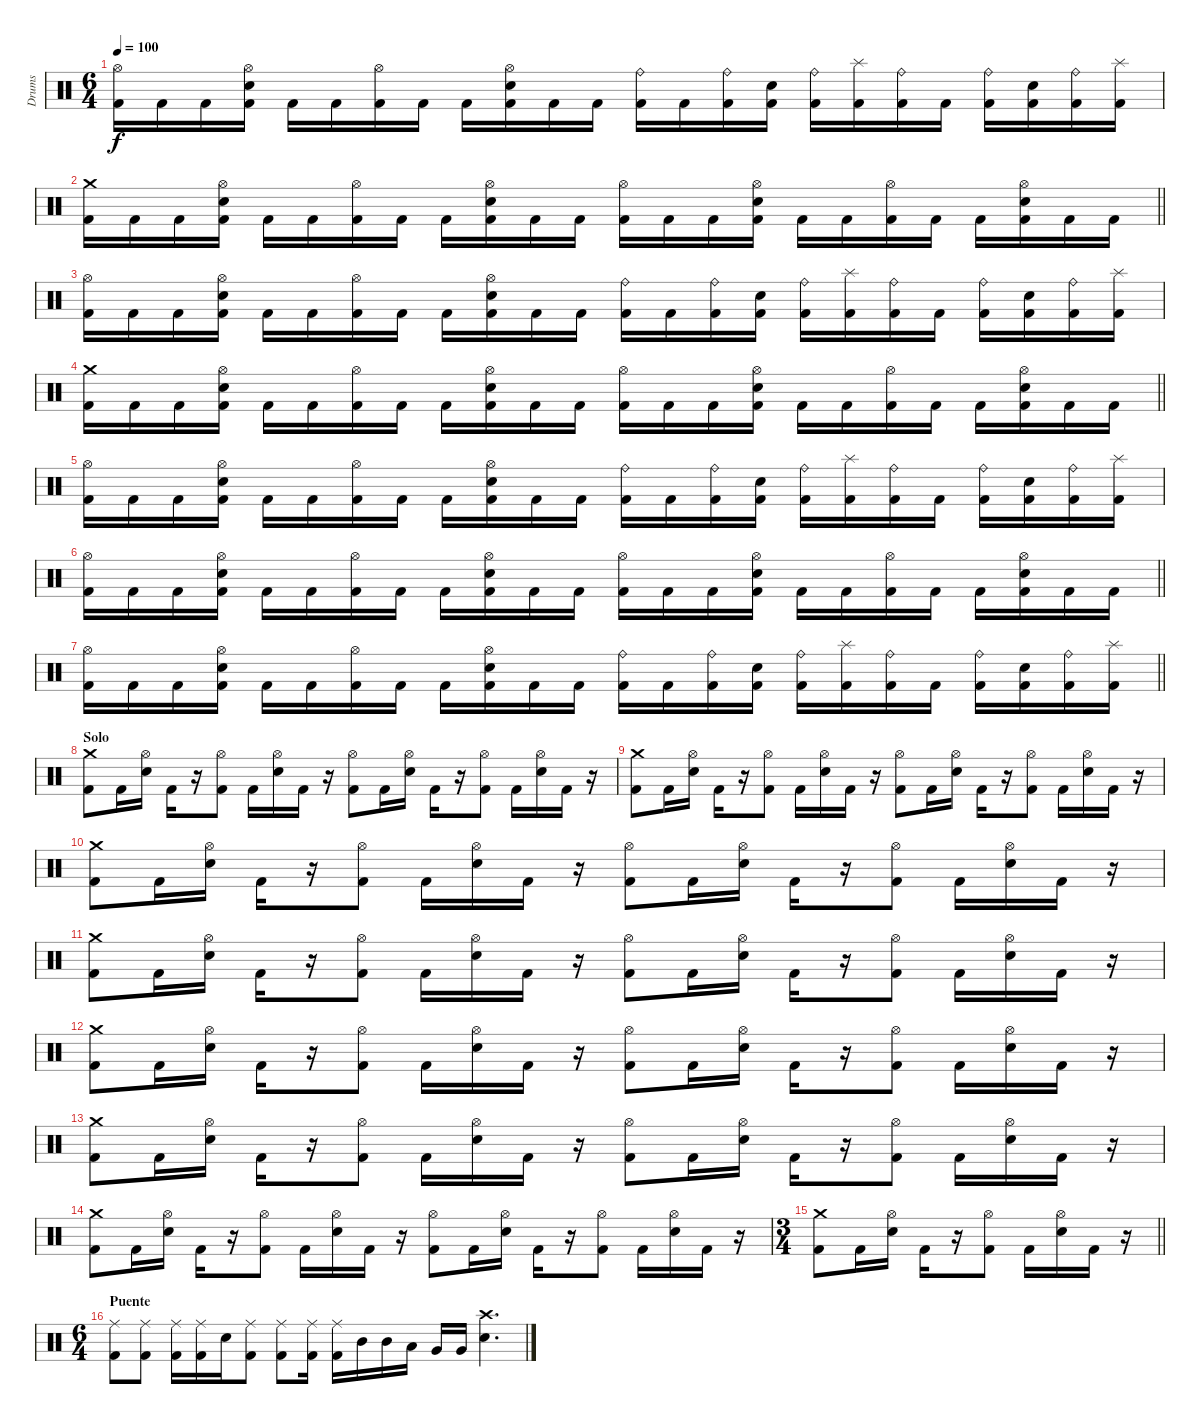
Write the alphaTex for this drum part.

\track ("Drums" "Drums") {instrument percussion}
\staff {score}
\articulation defaults
\ts (6 4)
\tempo 100
\clef neutral
\ks c
("Hi-Hat (open)" "Kick (hit) 2").16{dy f} "Kick (hit) 2".16 "Kick (hit) 2".16 ("Hi-Hat (open)" "Electric Snare (hit)" "Kick (hit) 2").16 "Kick (hit) 2".16 "Kick (hit) 2".16 ("Hi-Hat (open)" "Kick (hit) 2").16 "Kick (hit) 2".16 "Kick (hit) 2".16 ("Hi-Hat (open)" "Electric Snare (hit)" "Kick (hit) 2").16 "Kick (hit) 2".16 "Kick (hit) 2".16 ("Ride (bell)" "Kick (hit) 2").16 "Kick (hit) 2".16 ("Ride (bell)" "Kick (hit) 2").16 ("Electric Snare (hit)" "Kick (hit) 2").16 ("Ride (bell)" "Kick (hit) 2").16 ("Splash (hit)" "Kick (hit) 2").16 ("Ride (bell)" "Kick (hit) 2").16 "Kick (hit) 2".16 ("Ride (bell)" "Kick (hit) 2").16 ("Electric Snare (hit)" "Kick (hit) 2").16 ("Ride (bell)" "Kick (hit) 2").16 ("Splash (hit)" "Kick (hit) 2").16 |
\barLineRight lightlight
("Crash medium (hit)" "Kick (hit) 2").16 "Kick (hit) 2".16 "Kick (hit) 2".16 ("Hi-Hat (open)" "Electric Snare (hit)" "Kick (hit) 2").16 "Kick (hit) 2".16 "Kick (hit) 2".16 ("Hi-Hat (open)" "Kick (hit) 2").16 "Kick (hit) 2".16 "Kick (hit) 2".16 ("Hi-Hat (open)" "Electric Snare (hit)" "Kick (hit) 2").16 "Kick (hit) 2".16 "Kick (hit) 2".16 ("Hi-Hat (open)" "Kick (hit) 2").16 "Kick (hit) 2".16 "Kick (hit) 2".16 ("Hi-Hat (open)" "Electric Snare (hit)" "Kick (hit) 2").16 "Kick (hit) 2".16 "Kick (hit) 2".16 ("Hi-Hat (open)" "Kick (hit) 2").16 "Kick (hit) 2".16 "Kick (hit) 2".16 ("Hi-Hat (open)" "Electric Snare (hit)" "Kick (hit) 2").16 "Kick (hit) 2".16 "Kick (hit) 2".16 |
("Hi-Hat (open)" "Kick (hit) 2").16 "Kick (hit) 2".16 "Kick (hit) 2".16 ("Hi-Hat (open)" "Electric Snare (hit)" "Kick (hit) 2").16 "Kick (hit) 2".16 "Kick (hit) 2".16 ("Hi-Hat (open)" "Kick (hit) 2").16 "Kick (hit) 2".16 "Kick (hit) 2".16 ("Hi-Hat (open)" "Electric Snare (hit)" "Kick (hit) 2").16 "Kick (hit) 2".16 "Kick (hit) 2".16 ("Ride (bell)" "Kick (hit) 2").16 "Kick (hit) 2".16 ("Ride (bell)" "Kick (hit) 2").16 ("Electric Snare (hit)" "Kick (hit) 2").16 ("Ride (bell)" "Kick (hit) 2").16 ("Splash (hit)" "Kick (hit) 2").16 ("Ride (bell)" "Kick (hit) 2").16 "Kick (hit) 2".16 ("Ride (bell)" "Kick (hit) 2").16 ("Electric Snare (hit)" "Kick (hit) 2").16 ("Ride (bell)" "Kick (hit) 2").16 ("Splash (hit)" "Kick (hit) 2").16 |
\barLineRight lightlight
("Crash medium (hit)" "Kick (hit) 2").16 "Kick (hit) 2".16 "Kick (hit) 2".16 ("Hi-Hat (open)" "Electric Snare (hit)" "Kick (hit) 2").16 "Kick (hit) 2".16 "Kick (hit) 2".16 ("Hi-Hat (open)" "Kick (hit) 2").16 "Kick (hit) 2".16 "Kick (hit) 2".16 ("Hi-Hat (open)" "Electric Snare (hit)" "Kick (hit) 2").16 "Kick (hit) 2".16 "Kick (hit) 2".16 ("Hi-Hat (open)" "Kick (hit) 2").16 "Kick (hit) 2".16 "Kick (hit) 2".16 ("Hi-Hat (open)" "Electric Snare (hit)" "Kick (hit) 2").16 "Kick (hit) 2".16 "Kick (hit) 2".16 ("Hi-Hat (open)" "Kick (hit) 2").16 "Kick (hit) 2".16 "Kick (hit) 2".16 ("Hi-Hat (open)" "Electric Snare (hit)" "Kick (hit) 2").16 "Kick (hit) 2".16 "Kick (hit) 2".16 |
("Hi-Hat (open)" "Kick (hit) 2").16 "Kick (hit) 2".16 "Kick (hit) 2".16 ("Hi-Hat (open)" "Electric Snare (hit)" "Kick (hit) 2").16 "Kick (hit) 2".16 "Kick (hit) 2".16 ("Hi-Hat (open)" "Kick (hit) 2").16 "Kick (hit) 2".16 "Kick (hit) 2".16 ("Hi-Hat (open)" "Electric Snare (hit)" "Kick (hit) 2").16 "Kick (hit) 2".16 "Kick (hit) 2".16 ("Ride (bell)" "Kick (hit) 2").16 "Kick (hit) 2".16 ("Ride (bell)" "Kick (hit) 2").16 ("Electric Snare (hit)" "Kick (hit) 2").16 ("Ride (bell)" "Kick (hit) 2").16 ("Splash (hit)" "Kick (hit) 2").16 ("Ride (bell)" "Kick (hit) 2").16 "Kick (hit) 2".16 ("Ride (bell)" "Kick (hit) 2").16 ("Electric Snare (hit)" "Kick (hit) 2").16 ("Ride (bell)" "Kick (hit) 2").16 ("Splash (hit)" "Kick (hit) 2").16 |
\barLineRight lightlight
("Hi-Hat (open)" "Kick (hit) 2").16 "Kick (hit) 2".16 "Kick (hit) 2".16 ("Hi-Hat (open)" "Electric Snare (hit)" "Kick (hit) 2").16 "Kick (hit) 2".16 "Kick (hit) 2".16 ("Hi-Hat (open)" "Kick (hit) 2").16 "Kick (hit) 2".16 "Kick (hit) 2".16 ("Hi-Hat (open)" "Electric Snare (hit)" "Kick (hit) 2").16 "Kick (hit) 2".16 "Kick (hit) 2".16 ("Hi-Hat (open)" "Kick (hit) 2").16 "Kick (hit) 2".16 "Kick (hit) 2".16 ("Hi-Hat (open)" "Electric Snare (hit)" "Kick (hit) 2").16 "Kick (hit) 2".16 "Kick (hit) 2".16 ("Hi-Hat (open)" "Kick (hit) 2").16 "Kick (hit) 2".16 "Kick (hit) 2".16 ("Hi-Hat (open)" "Electric Snare (hit)" "Kick (hit) 2").16 "Kick (hit) 2".16 "Kick (hit) 2".16 |
\barLineRight lightlight
("Hi-Hat (open)" "Kick (hit) 2").16 "Kick (hit) 2".16 "Kick (hit) 2".16 ("Hi-Hat (open)" "Electric Snare (hit)" "Kick (hit) 2").16 "Kick (hit) 2".16 "Kick (hit) 2".16 ("Hi-Hat (open)" "Kick (hit) 2").16 "Kick (hit) 2".16 "Kick (hit) 2".16 ("Hi-Hat (open)" "Electric Snare (hit)" "Kick (hit) 2").16 "Kick (hit) 2".16 "Kick (hit) 2".16 ("Ride (bell)" "Kick (hit) 2").16 "Kick (hit) 2".16 ("Ride (bell)" "Kick (hit) 2").16 ("Electric Snare (hit)" "Kick (hit) 2").16 ("Ride (bell)" "Kick (hit) 2").16 ("Splash (hit)" "Kick (hit) 2").16 ("Ride (bell)" "Kick (hit) 2").16 "Kick (hit) 2".16 ("Ride (bell)" "Kick (hit) 2").16 ("Electric Snare (hit)" "Kick (hit) 2").16 ("Ride (bell)" "Kick (hit) 2").16 ("Splash (hit)" "Kick (hit) 2").16 |
\section ("" "Solo")
("Crash medium (hit)" "Kick (hit) 2").8 "Kick (hit) 2".16 ("Hi-Hat (open)" "Electric Snare (hit)").16 "Kick (hit) 2".16 r.16 ("Hi-Hat (open)" "Kick (hit) 2").8 "Kick (hit) 2".16 ("Hi-Hat (open)" "Electric Snare (hit)").16 "Kick (hit) 2".16 r.16 ("Hi-Hat (open)" "Kick (hit) 2").8 "Kick (hit) 2".16 ("Hi-Hat (open)" "Electric Snare (hit)").16 "Kick (hit) 2".16 r.16 ("Hi-Hat (open)" "Kick (hit) 2").8 "Kick (hit) 2".16 ("Hi-Hat (open)" "Electric Snare (hit)").16 "Kick (hit) 2".16 r.16 |
("Crash medium (hit)" "Kick (hit) 2").8 "Kick (hit) 2".16 ("Hi-Hat (open)" "Electric Snare (hit)").16 "Kick (hit) 2".16 r.16 ("Hi-Hat (open)" "Kick (hit) 2").8 "Kick (hit) 2".16 ("Hi-Hat (open)" "Electric Snare (hit)").16 "Kick (hit) 2".16 r.16 ("Hi-Hat (open)" "Kick (hit) 2").8 "Kick (hit) 2".16 ("Hi-Hat (open)" "Electric Snare (hit)").16 "Kick (hit) 2".16 r.16 ("Hi-Hat (open)" "Kick (hit) 2").8 "Kick (hit) 2".16 ("Hi-Hat (open)" "Electric Snare (hit)").16 "Kick (hit) 2".16 r.16 |
("Crash medium (hit)" "Kick (hit) 2").8 "Kick (hit) 2".16 ("Hi-Hat (open)" "Electric Snare (hit)").16 "Kick (hit) 2".16 r.16 ("Hi-Hat (open)" "Kick (hit) 2").8 "Kick (hit) 2".16 ("Hi-Hat (open)" "Electric Snare (hit)").16 "Kick (hit) 2".16 r.16 ("Hi-Hat (open)" "Kick (hit) 2").8 "Kick (hit) 2".16 ("Hi-Hat (open)" "Electric Snare (hit)").16 "Kick (hit) 2".16 r.16 ("Hi-Hat (open)" "Kick (hit) 2").8 "Kick (hit) 2".16 ("Hi-Hat (open)" "Electric Snare (hit)").16 "Kick (hit) 2".16 r.16 |
("Crash medium (hit)" "Kick (hit) 2").8 "Kick (hit) 2".16 ("Hi-Hat (open)" "Electric Snare (hit)").16 "Kick (hit) 2".16 r.16 ("Hi-Hat (open)" "Kick (hit) 2").8 "Kick (hit) 2".16 ("Hi-Hat (open)" "Electric Snare (hit)").16 "Kick (hit) 2".16 r.16 ("Hi-Hat (open)" "Kick (hit) 2").8 "Kick (hit) 2".16 ("Hi-Hat (open)" "Electric Snare (hit)").16 "Kick (hit) 2".16 r.16 ("Hi-Hat (open)" "Kick (hit) 2").8 "Kick (hit) 2".16 ("Hi-Hat (open)" "Electric Snare (hit)").16 "Kick (hit) 2".16 r.16 |
("Crash medium (hit)" "Kick (hit) 2").8 "Kick (hit) 2".16 ("Hi-Hat (open)" "Electric Snare (hit)").16 "Kick (hit) 2".16 r.16 ("Hi-Hat (open)" "Kick (hit) 2").8 "Kick (hit) 2".16 ("Hi-Hat (open)" "Electric Snare (hit)").16 "Kick (hit) 2".16 r.16 ("Hi-Hat (open)" "Kick (hit) 2").8 "Kick (hit) 2".16 ("Hi-Hat (open)" "Electric Snare (hit)").16 "Kick (hit) 2".16 r.16 ("Hi-Hat (open)" "Kick (hit) 2").8 "Kick (hit) 2".16 ("Hi-Hat (open)" "Electric Snare (hit)").16 "Kick (hit) 2".16 r.16 |
("Crash medium (hit)" "Kick (hit) 2").8 "Kick (hit) 2".16 ("Hi-Hat (open)" "Electric Snare (hit)").16 "Kick (hit) 2".16 r.16 ("Hi-Hat (open)" "Kick (hit) 2").8 "Kick (hit) 2".16 ("Hi-Hat (open)" "Electric Snare (hit)").16 "Kick (hit) 2".16 r.16 ("Hi-Hat (open)" "Kick (hit) 2").8 "Kick (hit) 2".16 ("Hi-Hat (open)" "Electric Snare (hit)").16 "Kick (hit) 2".16 r.16 ("Hi-Hat (open)" "Kick (hit) 2").8 "Kick (hit) 2".16 ("Hi-Hat (open)" "Electric Snare (hit)").16 "Kick (hit) 2".16 r.16 |
("Crash medium (hit)" "Kick (hit) 2").8 "Kick (hit) 2".16 ("Hi-Hat (open)" "Electric Snare (hit)").16 "Kick (hit) 2".16 r.16 ("Hi-Hat (open)" "Kick (hit) 2").8 "Kick (hit) 2".16 ("Hi-Hat (open)" "Electric Snare (hit)").16 "Kick (hit) 2".16 r.16 ("Hi-Hat (open)" "Kick (hit) 2").8 "Kick (hit) 2".16 ("Hi-Hat (open)" "Electric Snare (hit)").16 "Kick (hit) 2".16 r.16 ("Hi-Hat (open)" "Kick (hit) 2").8 "Kick (hit) 2".16 ("Hi-Hat (open)" "Electric Snare (hit)").16 "Kick (hit) 2".16 r.16 |
\ts (3 4)
\barLineRight lightlight
("Crash medium (hit)" "Kick (hit) 2").8 "Kick (hit) 2".16 ("Hi-Hat (open)" "Electric Snare (hit)").16 "Kick (hit) 2".16 r.16 ("Hi-Hat (open)" "Kick (hit) 2").8 "Kick (hit) 2".16 ("Hi-Hat (open)" "Electric Snare (hit)").16 "Kick (hit) 2".16 r.16 |
\ts (6 4)
\section ("" "Puente")
("Ride (middle)" "Kick (hit) 2").8 ("Ride (middle)" "Kick (hit) 2").8 ("Ride (middle)" "Kick (hit) 2").16 ("Ride (middle)" "Kick (hit) 2").16 "Electric Snare (hit)".16 ("Ride (middle)" "Kick (hit) 2").8 ("Ride (middle)" "Kick (hit) 2").8 ("Ride (middle)" "Kick (hit) 2").16 ("Ride (middle)" "Kick (hit) 2").16 "Mid Tom (hit)".16 "Mid Tom (hit)".16 "Low Tom (hit)".16 "Very Low Tom (hit)".16 "Very Low Tom (hit)".16 ("Crash high (hit)" "Electric Snare (hit)").4{d}
